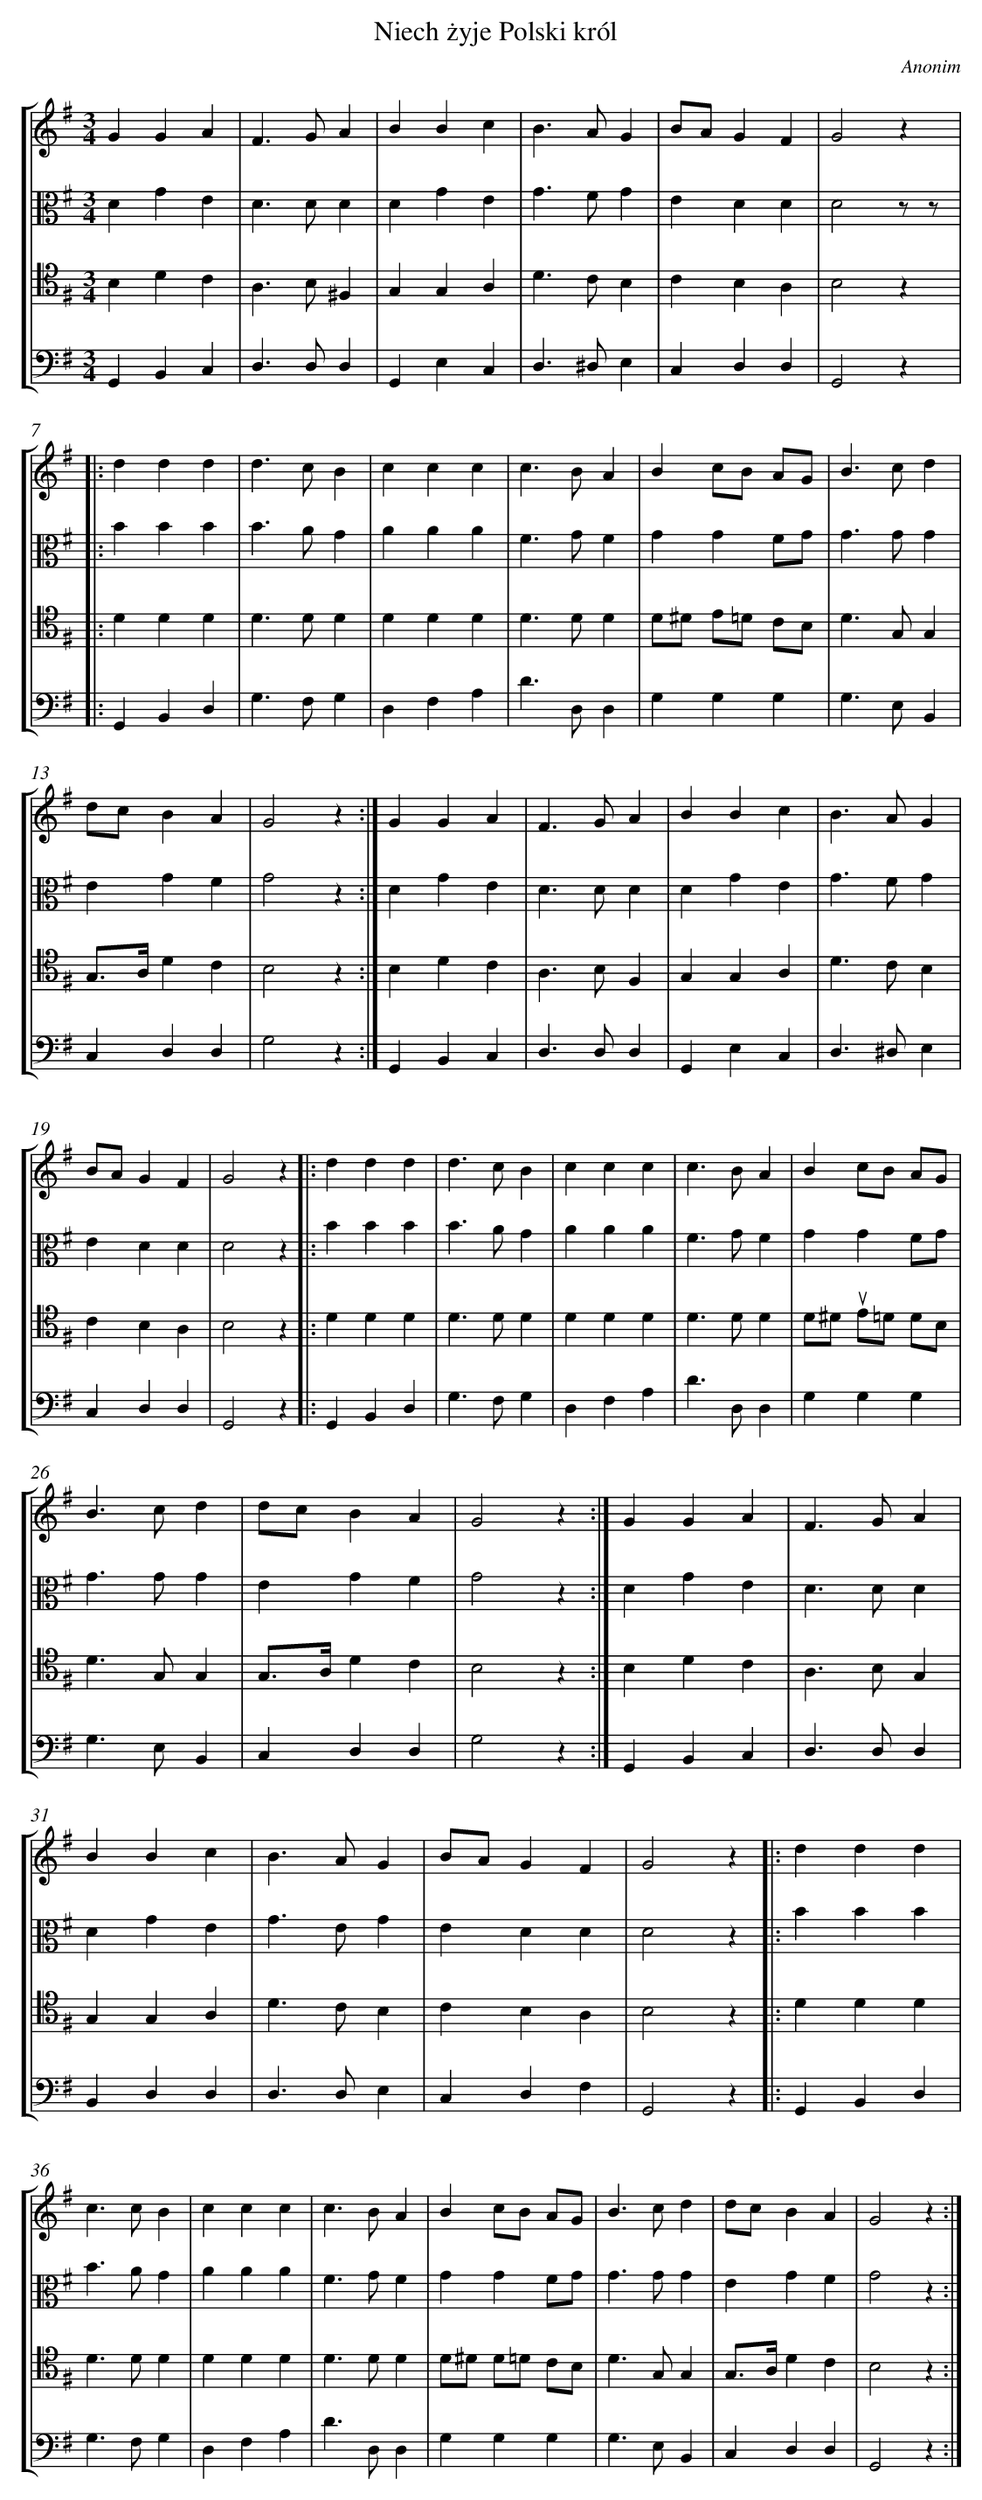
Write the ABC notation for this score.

X:1
T: Niech żyje Polski król
C: Anonim
L: 1/4
M: 3/4
%%staves [1 2 3 4]
V: 1
V: 2 clef=alto
V: 3 clef=tenor
V: 4 clef=bass
K: G
[V:1] GGA |
[V:2] DGE |
[V:3] B,DC |
[V:4] G,,B,,C, |
[V:1] F>GA |
[V:2] D>DD |
[V:3] A,>B,^F, |
[V:4] D,>D,D, |
[V:1] BBc |
[V:2] DGE |
[V:3] G,G,A, |
[V:4] G,,E,C, |
[V:1] B>AG |
[V:2] G>FG |
[V:3] D>CB, |
[V:4] D,>^D,E, |
[V:1] B/A/GF |
[V:2] EDD |
[V:3] CB,A, |
[V:4] C,D,D, |
[V:1] G2z ]|:
[V:2] D2z/ z/ ]|:
[V:3] B,2z ]|:
[V:4] G,,2z ]|:
[V:1] ddd |
[V:2] BBB |
[V:3] DDD |
[V:4] G,,B,,D, |
[V:1] d>cB |
[V:2] B>AG |
[V:3] D>DD |
[V:4] G,>F,G, |
[V:1] ccc |
[V:2] AAA |
[V:3] DDD |
[V:4] D,F,A, |
[V:1] c>BA |
[V:2] F>GF |
[V:3] D>DD |
[V:4] D>D,D, |
[V:1] Bc/B/ A/G/ |
[V:2] GGF/G/ |
[V:3] D/^D/ E/=D/ C/B,/ |
[V:4] G,G,G, |
[V:1] B>cd |
[V:2] G>GG |
[V:3] D>G,G, |
[V:4] G,>E,B,, |
[V:1] d/c/BA |
[V:2] EGF |
[V:3] G,/>A,/DC |
[V:4] C,D,D, |
[V:1] G2z :|]
[V:2] G2z :|]
[V:3] B,2z :|]
[V:4] G,2z :|]
[V:1] GGA |
[V:2] DGE |
[V:3] B,DC |
[V:4] G,,B,,C, |
[V:1] F>GA |
[V:2] D>DD |
[V:3] A,>B,F, |
[V:4] D,>D,D, |
[V:1] BBc |
[V:2] DGE |
[V:3] G,G,A, |
[V:4] G,,E,C, |
[V:1] B>AG |
[V:2] G>FG |
[V:3] D>CB, |
[V:4] D,>^D,E, |
[V:1] B/A/GF |
[V:2] EDD |
[V:3] CB,A, |
[V:4] C,D,D, |
[V:1] G2z ]|:
[V:2] D2z ]|:
[V:3] B,2z ]|:
[V:4] G,,2z ]|:
[V:1] ddd |
[V:2] BBB |
[V:3] DDD |
[V:4] G,,B,,D, |
[V:1] d>cB |
[V:2] B>AG |
[V:3] D>DD |
[V:4] G,>F,G, |
[V:1] ccc |
[V:2] AAA |
[V:3] DDD |
[V:4] D,F,A, |
[V:1] c>BA |
[V:2] F>GF |
[V:3] D>DD |
[V:4] D>D,D, |
[V:1] Bc/B/ A/G/ |
[V:2] GGF/G/ |
[V:3] D/^D/ !upbow!E/=D/ D/B,/ |
[V:4] G,G,G, |
[V:1] B>cd |
[V:2] G>GG |
[V:3] D>G,G, |
[V:4] G,>E,B,, |
[V:1] d/c/BA |
[V:2] EGF |
[V:3] G,/>A,/DC |
[V:4] C,D,D, |
[V:1] G2z :|]
[V:2] G2z :|]
[V:3] B,2z :|]
[V:4] G,2z :|]
[V:1] GGA |
[V:2] DGE |
[V:3] B,DC |
[V:4] G,,B,,C, |
[V:1] F>GA |
[V:2] D>DD |
[V:3] A,>B,G, |
[V:4] D,>D,D, |
[V:1] BBc |
[V:2] DGE |
[V:3] G,G,A, |
[V:4] B,,D,D, |
[V:1] B>AG |
[V:2] G>EG |
[V:3] D>CB, |
[V:4] D,>D,E, |
[V:1] B/A/GF |
[V:2] EDD |
[V:3] CB,A, |
[V:4] C,D,F, |
[V:1] G2z ]|:
[V:2] D2z ]|:
[V:3] B,2z ]|:
[V:4] G,,2z ]|:
[V:1] ddd |
[V:2] BBB |
[V:3] DDD |
[V:4] G,,B,,D, |
[V:1] c>cB |
[V:2] B>AG |
[V:3] D>DD |
[V:4] G,>F,G, |
[V:1] ccc |
[V:2] AAA |
[V:3] DDD |
[V:4] D,F,A, |
[V:1] c>BA |
[V:2] F>GF |
[V:3] D>DD |
[V:4] D>D,D, |
[V:1] Bc/B/ A/G/ |
[V:2] GGF/G/ |
[V:3] D/^D/ D/=D/ C/B,/ |
[V:4] G,G,G, |
[V:1] B>cd |
[V:2] G>GG |
[V:3] D>G,G, |
[V:4] G,>E,B,, |
[V:1] d/c/BA |
[V:2] EGF |
[V:3] G,/>A,/DC |
[V:4] C,D,D, |
[V:1] G2z :|]
[V:2] G2z :|]
[V:3] B,2z :|]
[V:4] G,,2z :|]
